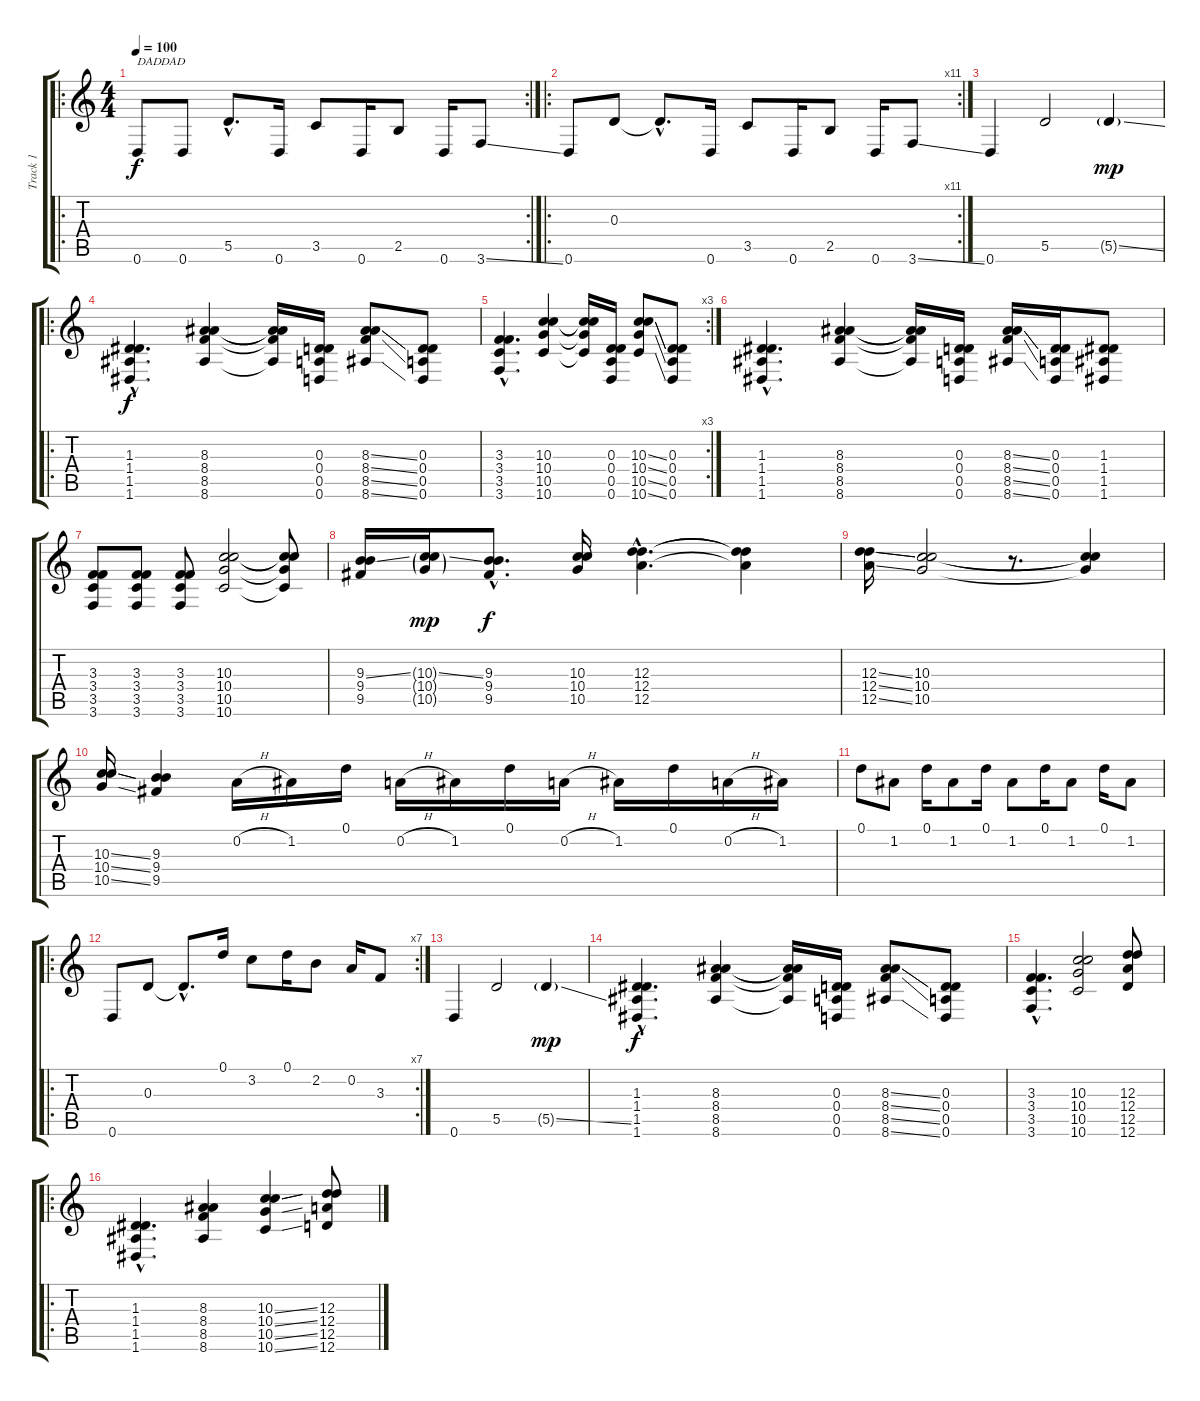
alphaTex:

\track ("Track 1" "Track 1") {instrument acousticguitarsteel}
\staff {score tabs}
\tuning (D4 A3 D3 D3 A2 D2) {hide}
\ro
\rc 2
\ts (4 4)
\tempo 100
\clef g2
\ks c
0.6.8{txt "DADDAD" dy f instrument acousticguitarsteel} 0.6.8 5.5{hac}.8{d} 0.6.16 3.5.8 0.6.16 2.5.8 0.6.16 3.6{ss}.8 |
\ro
\rc 11
0.6.8 0.3.8 0.3{hac t}.8{d} 0.6.16 3.5.8 0.6.16 2.5.8 0.6.16 3.6{ss}.8 |
0.6.4 5.5.2 5.5{ss g}.4{dy mp} |
\ro
(1.3{hac} 1.4{hac} 1.5{hac} 1.6{hac}).4{d dy f} (8.3 8.4 8.5 8.6).4 (8.3{t} 8.4{t} 8.5{t} 8.6{t}).16 (0.3 0.4 0.5 0.6).16 (8.3{ss} 8.4{ss} 8.5{ss} 8.6{ss}).8 (0.3 0.4 0.5 0.6).8 |
\rc 3
(3.3{hac} 3.4{hac} 3.5{hac} 3.6{hac}).4{d} (10.3 10.4 10.5 10.6).4 (10.3{t} 10.4{t} 10.5{t} 10.6{t}).16 (0.3 0.4 0.5 0.6).16 (10.3{ss} 10.4{ss} 10.5{ss} 10.6{ss}).8 (0.3 0.4 0.5 0.6).8 |
(1.3{hac} 1.4{hac} 1.5{hac} 1.6{hac}).4{d} (8.3 8.4 8.5 8.6).4 (8.3{t} 8.4{t} 8.5{t} 8.6{t}).16 (0.3 0.4 0.5 0.6).16 (8.3{ss} 8.4{ss} 8.5{ss} 8.6{ss}).16 (0.3 0.4 0.5 0.6).16 (1.3 1.4 1.5 1.6).8 |
(3.3 3.4 3.5 3.6).8 (3.3 3.4 3.5 3.6).8 (3.3 3.4 3.5 3.6).8 (10.3 10.4 10.5 10.6).2 (10.3{t} 10.4{t} 10.5{t} 10.6{t}).8 |
(9.3{ss} 9.4 9.5).16 (10.3{ss g} 10.4{g} 10.5{g}).16{dy mp} (9.3{hac} 9.4{hac} 9.5{hac}).8{d dy f} (10.3 10.4 10.5).16 (12.3{hac} 12.4{hac} 12.5{hac}).4{d} (12.3{t} 12.4{t} 12.5{t}).4 |
(12.3{ss} 12.4{ss} 12.5{ss}).16 (10.3 10.4 10.5).2 r.8{d} (10.3{t} 10.4{t} 10.5{t}).4 |
(10.3{ss} 10.4{ss} 10.5{ss}).16 (9.3 9.4 9.5).4 0.2{h}.16 1.2.16 0.1.16 0.2{h}.16 1.2.16 0.1.16 0.2{h}.16 1.2.16 0.1.16 0.2{h}.16 1.2.16 |
0.1.8 1.2.8 0.1.16 1.2.8 0.1.16 1.2.8 0.1.16 1.2.8 0.1.16 1.2.8 |
\ro
\rc 7
0.6.8 0.3.8 0.3{hac t}.8{d} 0.1.16 3.2.8 0.1.16 2.2.8 0.2.16 3.3.8 |
0.6.4 5.5.2 5.5{ss g}.4{dy mp} |
(1.3{hac} 1.4{hac} 1.5{hac} 1.6{hac}).4{d dy f} (8.3 8.4 8.5 8.6).4 (8.3{t} 8.4{t} 8.5{t} 8.6{t}).16 (0.3 0.4 0.5 0.6).16 (8.3{ss} 8.4{ss} 8.5{ss} 8.6{ss}).8 (0.3 0.4 0.5 0.6).8 |
(3.3{hac} 3.4{hac} 3.5{hac} 3.6{hac}).4{d} (10.3 10.4 10.5 10.6).2 (12.3 12.4 12.5 12.6).8 |
\ro
(1.3{hac} 1.4{hac} 1.5{hac} 1.6{hac}).4{d} (8.3 8.4 8.5 8.6).4 (10.3{ss} 10.4{ss} 10.5{ss} 10.6{ss}).4 (12.3 12.4 12.5 12.6).8
